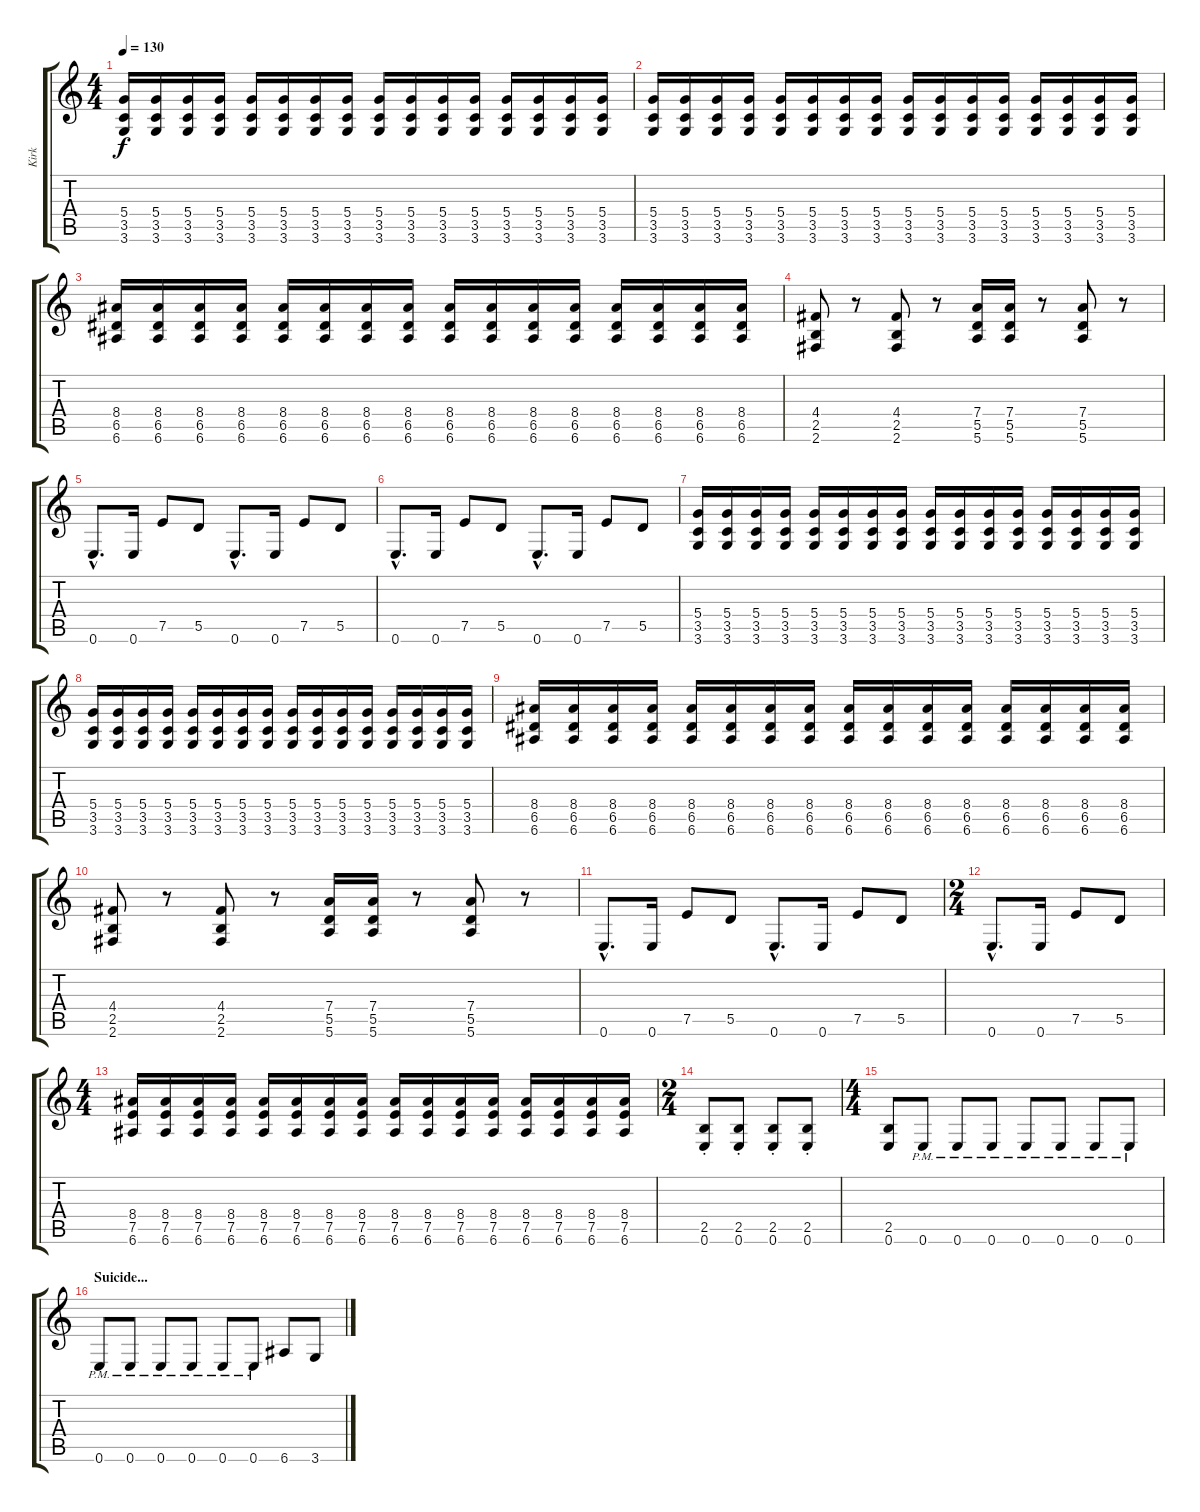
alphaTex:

\track ("Kirk" "Kirk") {instrument overdrivenguitar}
\staff {score tabs}
\tuning (E4 B3 G3 D3 A2 E2) {hide}
\ts (4 4)
\section ("" "")
\tempo 130
\clef g2
\ks c
(5.4 3.5 3.6).16{dy f} (5.4 3.5 3.6).16 (5.4 3.5 3.6).16 (5.4 3.5 3.6).16 (5.4 3.5 3.6).16 (5.4 3.5 3.6).16 (5.4 3.5 3.6).16 (5.4 3.5 3.6).16 (5.4 3.5 3.6).16 (5.4 3.5 3.6).16 (5.4 3.5 3.6).16 (5.4 3.5 3.6).16 (5.4 3.5 3.6).16 (5.4 3.5 3.6).16 (5.4 3.5 3.6).16 (5.4 3.5 3.6).16 |
(5.4 3.5 3.6).16 (5.4 3.5 3.6).16 (5.4 3.5 3.6).16 (5.4 3.5 3.6).16 (5.4 3.5 3.6).16 (5.4 3.5 3.6).16 (5.4 3.5 3.6).16 (5.4 3.5 3.6).16 (5.4 3.5 3.6).16 (5.4 3.5 3.6).16 (5.4 3.5 3.6).16 (5.4 3.5 3.6).16 (5.4 3.5 3.6).16 (5.4 3.5 3.6).16 (5.4 3.5 3.6).16 (5.4 3.5 3.6).16 |
(8.4 6.5 6.6).16 (8.4 6.5 6.6).16 (8.4 6.5 6.6).16 (8.4 6.5 6.6).16 (8.4 6.5 6.6).16 (8.4 6.5 6.6).16 (8.4 6.5 6.6).16 (8.4 6.5 6.6).16 (8.4 6.5 6.6).16 (8.4 6.5 6.6).16 (8.4 6.5 6.6).16 (8.4 6.5 6.6).16 (8.4 6.5 6.6).16 (8.4 6.5 6.6).16 (8.4 6.5 6.6).16 (8.4 6.5 6.6).16 |
(4.4 2.5 2.6).8 r.8 (4.4 2.5 2.6).8 r.8 (7.4 5.5 5.6).16 (7.4 5.5 5.6).16 r.8 (7.4 5.5 5.6).8 r.8 |
\section ("" "")
0.6{hac}.8{d} 0.6.16 7.5.8 5.5.8 0.6{hac}.8{d} 0.6.16 7.5.8 5.5.8 |
0.6{hac}.8{d} 0.6.16 7.5.8 5.5.8 0.6{hac}.8{d} 0.6.16 7.5.8 5.5.8 |
(5.4 3.5 3.6).16 (5.4 3.5 3.6).16 (5.4 3.5 3.6).16 (5.4 3.5 3.6).16 (5.4 3.5 3.6).16 (5.4 3.5 3.6).16 (5.4 3.5 3.6).16 (5.4 3.5 3.6).16 (5.4 3.5 3.6).16 (5.4 3.5 3.6).16 (5.4 3.5 3.6).16 (5.4 3.5 3.6).16 (5.4 3.5 3.6).16 (5.4 3.5 3.6).16 (5.4 3.5 3.6).16 (5.4 3.5 3.6).16 |
(5.4 3.5 3.6).16 (5.4 3.5 3.6).16 (5.4 3.5 3.6).16 (5.4 3.5 3.6).16 (5.4 3.5 3.6).16 (5.4 3.5 3.6).16 (5.4 3.5 3.6).16 (5.4 3.5 3.6).16 (5.4 3.5 3.6).16 (5.4 3.5 3.6).16 (5.4 3.5 3.6).16 (5.4 3.5 3.6).16 (5.4 3.5 3.6).16 (5.4 3.5 3.6).16 (5.4 3.5 3.6).16 (5.4 3.5 3.6).16 |
(8.4 6.5 6.6).16 (8.4 6.5 6.6).16 (8.4 6.5 6.6).16 (8.4 6.5 6.6).16 (8.4 6.5 6.6).16 (8.4 6.5 6.6).16 (8.4 6.5 6.6).16 (8.4 6.5 6.6).16 (8.4 6.5 6.6).16 (8.4 6.5 6.6).16 (8.4 6.5 6.6).16 (8.4 6.5 6.6).16 (8.4 6.5 6.6).16 (8.4 6.5 6.6).16 (8.4 6.5 6.6).16 (8.4 6.5 6.6).16 |
(4.4 2.5 2.6).8 r.8 (4.4 2.5 2.6).8 r.8 (7.4 5.5 5.6).16 (7.4 5.5 5.6).16 r.8 (7.4 5.5 5.6).8 r.8 |
\section ("" "")
0.6{hac}.8{d} 0.6.16 7.5.8 5.5.8 0.6{hac}.8{d} 0.6.16 7.5.8 5.5.8 |
\ts (2 4)
0.6{hac}.8{d} 0.6.16 7.5.8 5.5.8 |
\ts (4 4)
(8.4 7.5 6.6).16 (8.4 7.5 6.6).16 (8.4 7.5 6.6).16 (8.4 7.5 6.6).16 (8.4 7.5 6.6).16 (8.4 7.5 6.6).16 (8.4 7.5 6.6).16 (8.4 7.5 6.6).16 (8.4 7.5 6.6).16 (8.4 7.5 6.6).16 (8.4 7.5 6.6).16 (8.4 7.5 6.6).16 (8.4 7.5 6.6).16 (8.4 7.5 6.6).16 (8.4 7.5 6.6).16 (8.4 7.5 6.6).16 |
\ts (2 4)
(2.5{st} 0.6{st}).8 (2.5{st} 0.6{st}).8 (2.5{st} 0.6{st}).8 (2.5{st} 0.6{st}).8 |
\ts (4 4)
(2.5 0.6).8 0.6{pm}.8 0.6{pm}.8 0.6{pm}.8 0.6{pm}.8 0.6{pm}.8 0.6{pm}.8 0.6{pm}.8 |
\section ("" "Suicide...")
0.6{pm}.8 0.6{pm}.8 0.6{pm}.8 0.6{pm}.8 0.6{pm}.8 0.6{pm}.8 6.6.8 3.6.8
